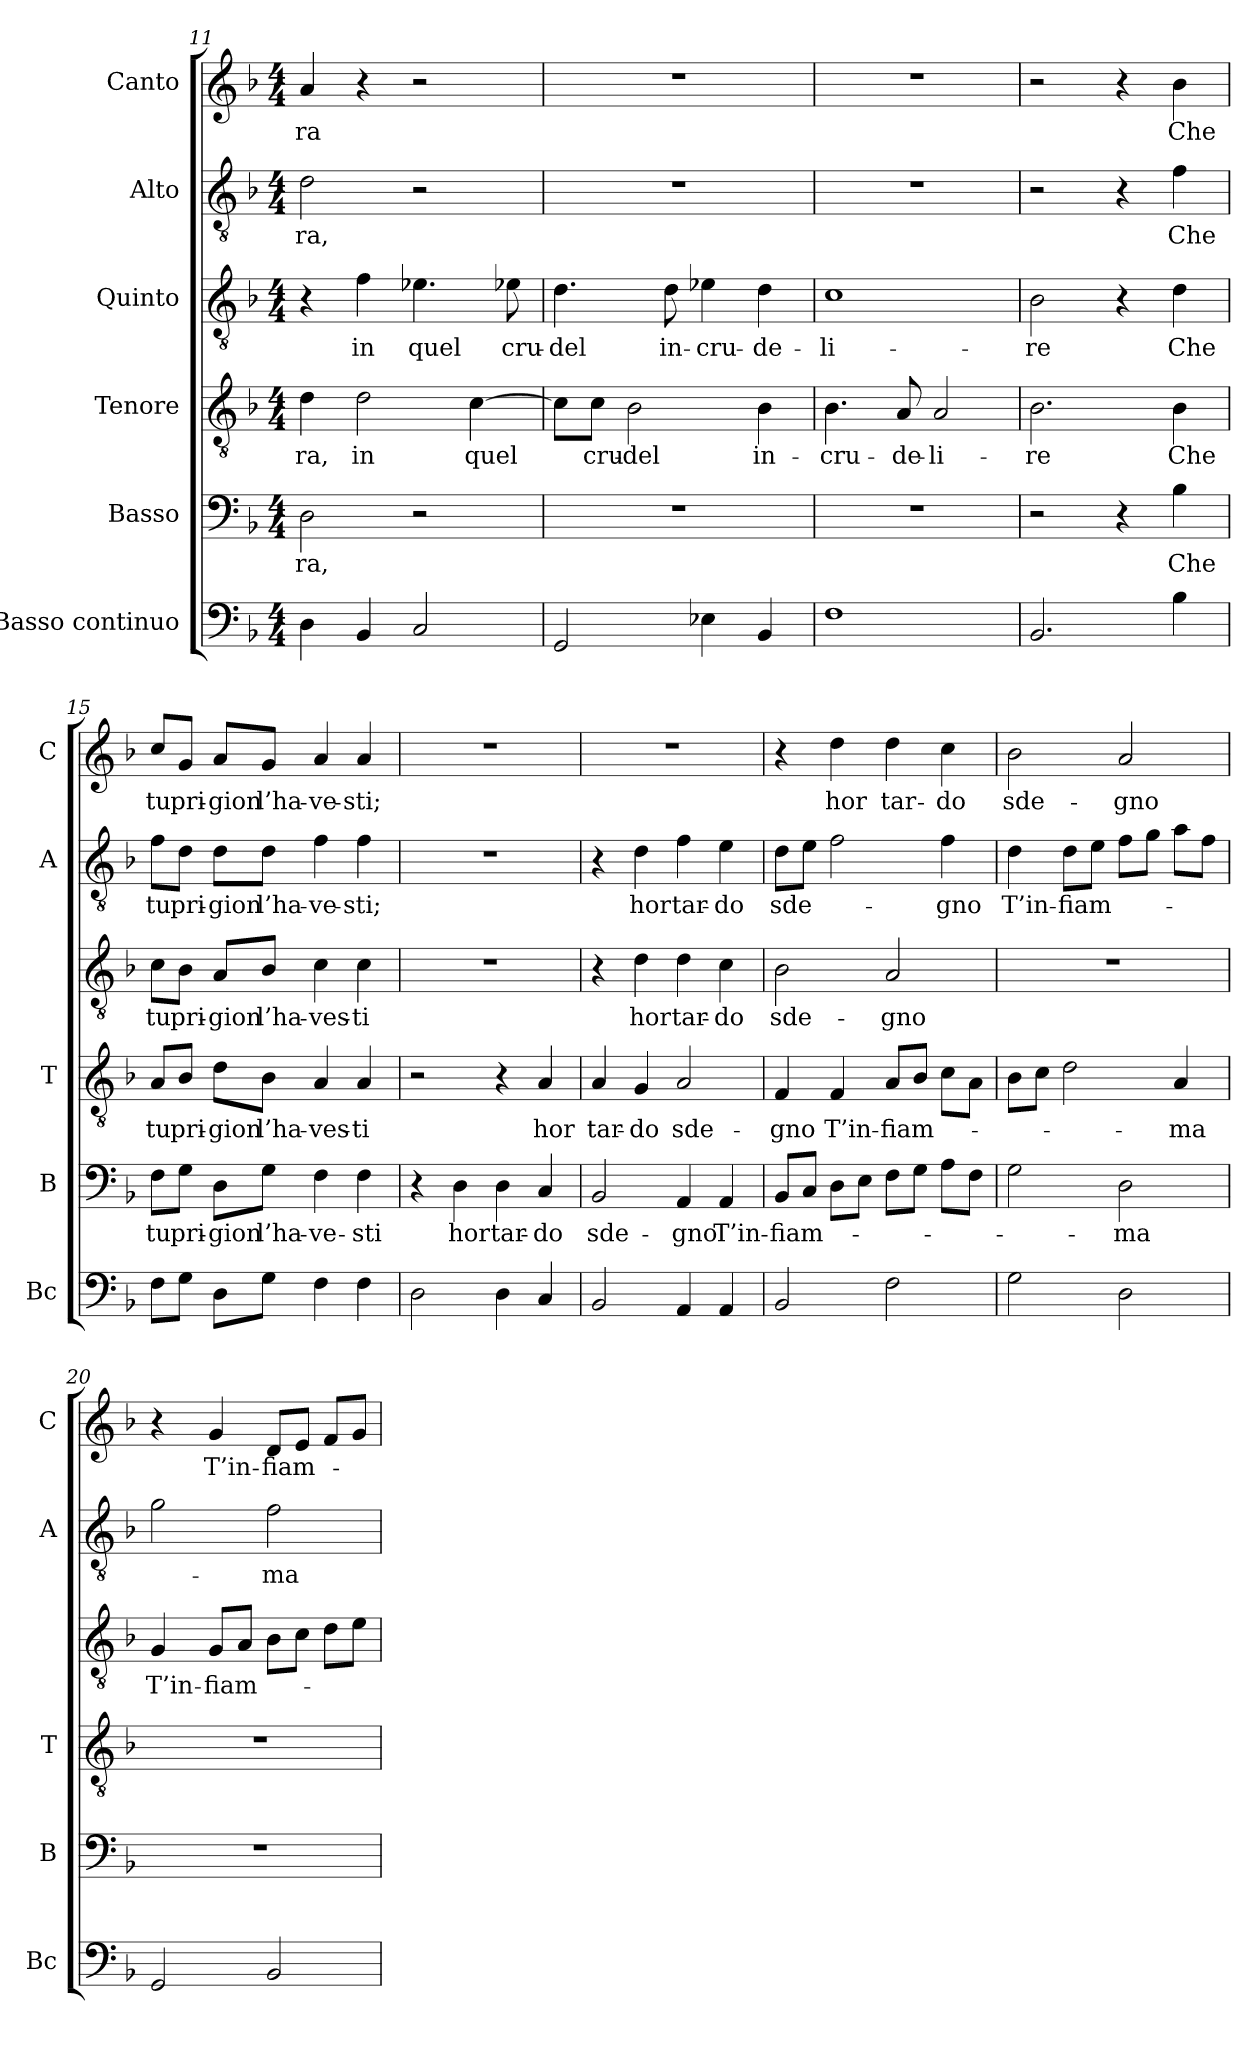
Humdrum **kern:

**kern	**kern	**text	**kern	**text	**kern	**text	**kern	**text	**kern	**text
*part6	*part5	*part5	*part4	*part4	*part3	*part3	*part2	*part2	*part1	*part1
*staff6	*staff5	*staff5	*staff4	*staff4	*staff3	*staff3	*staff2	*staff2	*staff1	*staff1
*I"Basso continuo	*I"Basso	*	*I"Tenore	*	*I"Quinto	*	*I"Alto	*	*I"Canto	*
*I'Bc	*I'B	*	*I'T	*	*	*	*I'A	*	*I'C	*
*clefF4	*clefF4	*	*clefGv2	*	*clefGv2	*	*clefGv2	*	*clefG2	*
*k[b-]	*k[b-]	*	*k[b-]	*	*k[b-]	*	*k[b-]	*	*k[b-]	*
*F:	*F:	*	*F:	*	*F:	*	*F:	*	*F:	*
*M4/4	*M4/4	*	*M4/4	*	*M4/4	*	*M4/4	*	*M4/4	*
=11	=11	=11	=11	=11	=11	=11	=11	=11	=11	=11
4D	2D	-ra,	4d	-ra,	4r	.	2d	-ra,	4a	-ra
4BB-	.	.	2d	in	4f	in	.	.	4r	.
2C	2r	.	.	.	4.e-X	quel	2r	.	2r	.
.	.	.	[4c	quel	.	.	.	.	.	.
.	.	.	.	.	8e-X	cru-	.	.	.	.
=12	=12	=12	=12	=12	=12	=12	=12	=12	=12	=12
2GG	1r	.	8c\L]	.	4.d	-del	1r	.	1r	.
.	.	.	8c\J	cru-	.	.	.	.	.	.
.	.	.	2B-	-del	.	.	.	.	.	.
.	.	.	.	.	8d	in-	.	.	.	.
4E-X	.	.	.	.	4e-X	-cru-	.	.	.	.
4BB-	.	.	4B-	in-	4d	-de-	.	.	.	.
=13	=13	=13	=13	=13	=13	=13	=13	=13	=13	=13
1F	1r	.	4.B-	-cru-	1c	-li-	1r	.	1r	.
.	.	.	8A	-de-	.	.	.	.	.	.
.	.	.	2A	-li-	.	.	.	.	.	.
=14	=14	=14	=14	=14	=14	=14	=14	=14	=14	=14
2.BB-	2r	.	2.B-	-re	2B-	-re	2r	.	2r	.
.	4r	.	.	.	4r	.	4r	.	4r	.
4B-	4B-	Che	4B-	Che	4d	Che	4f	Che	4b-	Che
=15	=15	=15	=15	=15	=15	=15	=15	=15	=15	=15
8F\L	8F\L	tu	8A/L	tu	8c\L	tu	8f\L	tu	8cc/L	tu
8G\J	8G\J	pri-	8B-/J	pri-	8B-\J	pri-	8d\J	pri-	8g/J	pri-
8D\L	8D\L	-gion	8d\L	-gion	8A/L	-gion	8d\L	-gion	8a/L	-gion
8G\J	8G\J	l’ha-	8B-\J	l’ha-	8B-/J	l’ha-	8d\J	l’ha-	8g/J	l’ha-
4F	4F	-ve-	4A	-ves-	4c	-ves-	4f	-ve-	4a	-ve-
4F	4F	-sti	4A	-ti	4c	-ti	4f	-sti;	4a	-sti;
=16	=16	=16	=16	=16	=16	=16	=16	=16	=16	=16
2D	4r	.	2r	.	1r	.	1r	.	1r	.
.	4D	hor	.	.	.	.	.	.	.	.
4D	4D	tar-	4r	.	.	.	.	.	.	.
4C	4C	-do	4A	hor	.	.	.	.	.	.
=17	=17	=17	=17	=17	=17	=17	=17	=17	=17	=17
2BB-	2BB-	sde-	4A	tar-	4r	.	4r	.	1r	.
.	.	.	4G	-do	4d	hor	4d	hor	.	.
4AA	4AA	-gno	2A	sde-	4d	tar-	4f	tar-	.	.
4AA	4AA	T’in-	.	.	4c	-do	4e	-do	.	.
=18	=18	=18	=18	=18	=18	=18	=18	=18	=18	=18
2BB-	8BB-/L	-fiam-	4F	-gno	2B-	sde-	8d\L	sde-	4r	.
.	8C/J	.	.	.	.	.	8e\J	.	.	.
.	8D\L	.	4F	T’in-	.	.	2f	.	4dd	hor
.	8E\J	.	.	.	.	.	.	.	.	.
2F	8F\L	.	8A/L	-fiam-	2A	-gno	.	.	4dd	tar-
.	8G\J	.	8B-/J	.	.	.	.	.	.	.
.	8A\L	.	8c\L	.	.	.	4f	-gno	4cc	-do
.	8F\J	.	8A\J	.	.	.	.	.	.	.
=19	=19	=19	=19	=19	=19	=19	=19	=19	=19	=19
2G	2G	.	8B-\L	.	1r	.	4d	T’in-	2b-	sde-
.	.	.	8c\J	.	.	.	.	.	.	.
.	.	.	2d	.	.	.	8d\L	-fiam-	.	.
.	.	.	.	.	.	.	8e\J	.	.	.
2D	2D	-ma	.	.	.	.	8f\L	.	2a	-gno
.	.	.	.	.	.	.	8g\J	.	.	.
.	.	.	4A	-ma	.	.	8a\L	.	.	.
.	.	.	.	.	.	.	8f\J	.	.	.
=20	=20	=20	=20	=20	=20	=20	=20	=20	=20	=20
2GG	1r	.	1r	.	4G	T’in-	2g	.	4r	.
.	.	.	.	.	8G/L	-fiam-	.	.	4g	T’in-
.	.	.	.	.	8A/J	.	.	.	.	.
2BB-	.	.	.	.	8B-\L	.	2f	-ma	8d/L	-fiam-
.	.	.	.	.	8c\J	.	.	.	8e/J	.
.	.	.	.	.	8d\L	.	.	.	8f/L	.
.	.	.	.	.	8e\J	.	.	.	8g/J	.
=	=	=	=	=	=	=	=	=	=	=
*-	*-	*-	*-	*-	*-	*-	*-	*-	*-	*-
